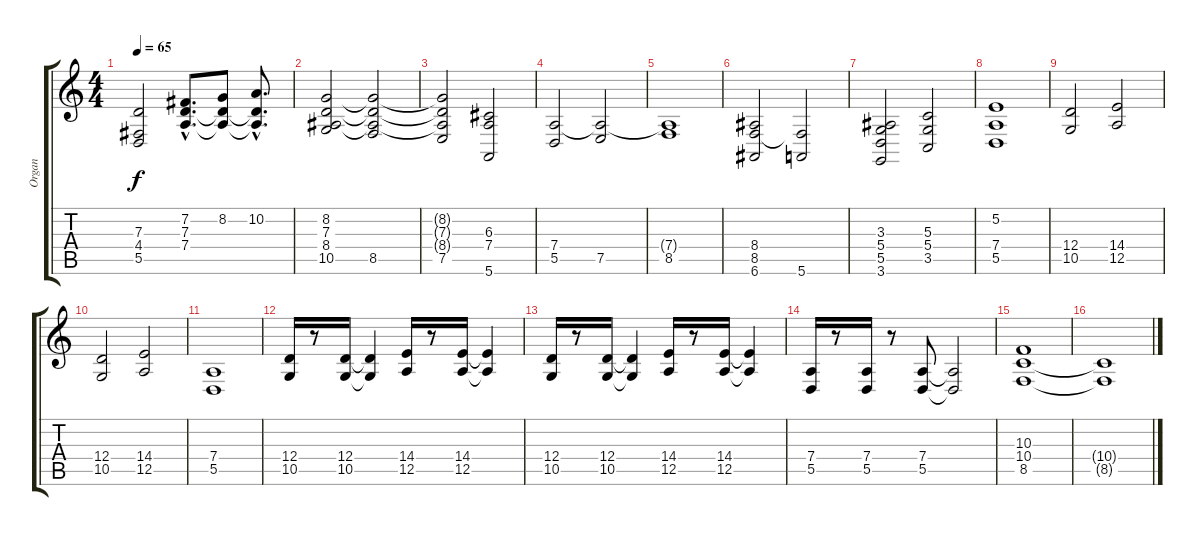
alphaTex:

\track ("Organ" "Organ") {instrument drawbarorgan}
\staff {score tabs}
\tuning (E4 B3 G3 D3 A2 E2) {hide}
\ts (4 4)
\tempo 65
\clef g2
\ks c
(7.3 4.4 5.5).2{dy f} (7.2{hac} 7.3{hac} 7.4{hac}).8{d} (8.2 7.3{t} 7.4{t}).8 (10.2{hac} 7.3{hac t} 7.4{hac t}).8{d} |
(8.2 7.3 8.4 10.5).2 (8.2{t} 7.3{t} 8.4{t} 8.5).2 |
(8.2{t} 7.3{t} 8.4{t} 7.5).2 (6.3 7.4 5.6).2 |
(7.4 5.5).2 (7.4{t} 7.5).2 |
(7.4{t} 8.5).1 |
(8.4 8.5 6.6).2 (8.5{t} 5.6).2 |
(3.3 5.4 5.5 3.6).2 (5.3 5.4 3.5).2 |
(5.2 7.4 5.5).1 |
(12.4 10.5).2 (14.4 12.5).2 |
(12.4 10.5).2 (14.4 12.5).2 |
(7.4 5.5).1 |
(12.4 10.5).16 r.8 (12.4 10.5).16 (12.4{t} 10.5{t}).4 (14.4 12.5).16 r.8 (14.4 12.5).16 (14.4{t} 12.5{t}).4 |
(12.4 10.5).16 r.8 (12.4 10.5).16 (12.4{t} 10.5{t}).4 (14.4 12.5).16 r.8 (14.4 12.5).16 (14.4{t} 12.5{t}).4 |
(7.4 5.5).16 r.8 (7.4 5.5).16 r.8 (7.4 5.5).8 (7.4{t} 5.5{t}).2 |
(10.3 10.4 8.5).1 |
(10.4{t} 8.5{t}).1
